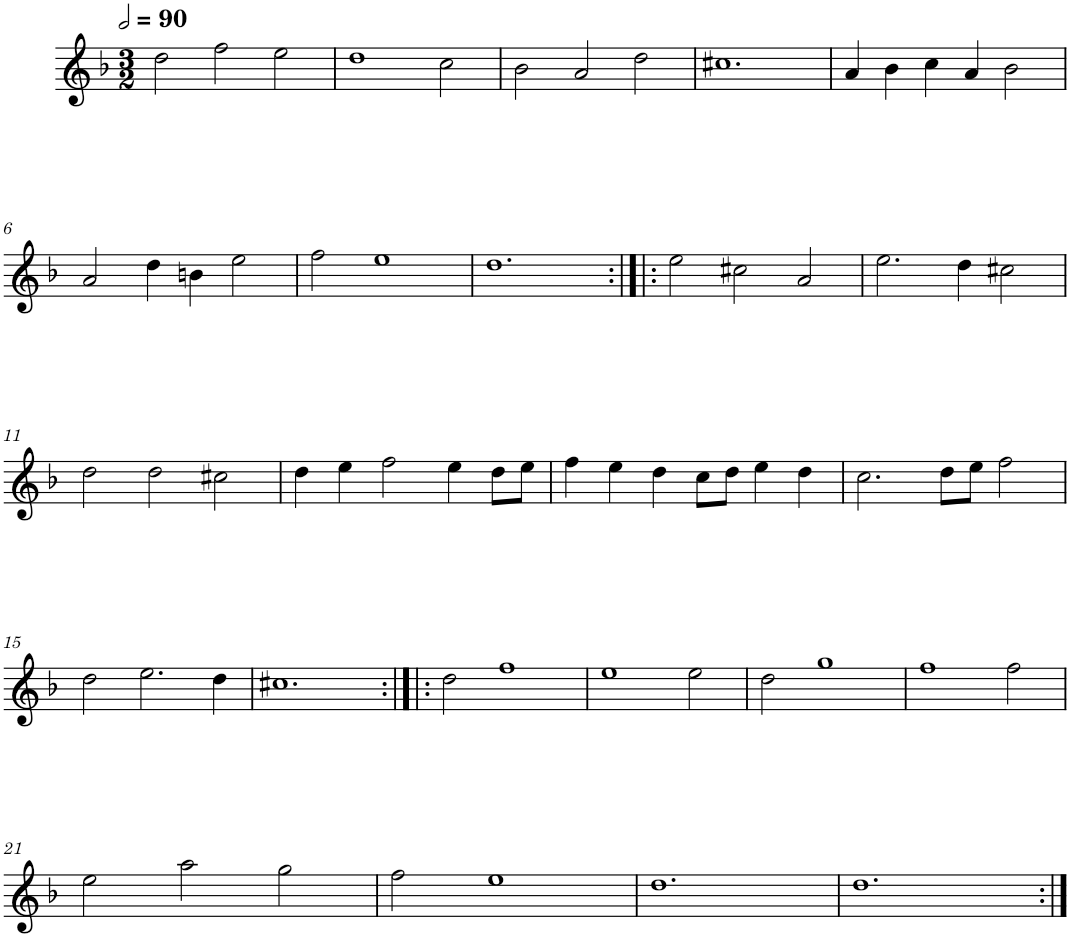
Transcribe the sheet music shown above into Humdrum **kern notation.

**kern
*part1
*staff1
*I"Cinq parties
*clefG2
*k[b-]
*M3/2
*MM180
=1
2dd\
2ff\
2ee\
=2
1dd
2cc\
=3
2b-\
2a/
2dd\
=4
1.cc#X
=5
4a/
4b-\
4cc\
4a/
2b-\
!!LO:LB:g=z
=6
2a/
4dd\
4bn\
2ee\
=7
2ff\
1ee
=8
1.dd
=9:|!|:
2ee\
2cc#X\
2a/
=10
2.ee\
4dd\
2cc#X\
!!LO:LB:g=z
=11
2dd\
2dd\
2cc#X\
=12
4dd\
4ee\
2ff\
4ee\
8dd\L
8ee\J
=13
4ff\
4ee\
4dd\
8cc\L
8dd\J
4ee\
4dd\
=14
2.cc\
8dd\L
8ee\J
2ff\
!!LO:LB:g=z
=15
2dd\
2.ee\
4dd\
=16
1.cc#X
=17:|!|:
2dd\
1ff
=18
1ee
2ee\
=19
2dd\
1gg
=20
1ff
2ff\
!!LO:LB:g=z
=21
2ee\
2aa\
2gg\
=22
2ff\
1ee
=23
1.dd
=24
1.dd
=:|!
*-
